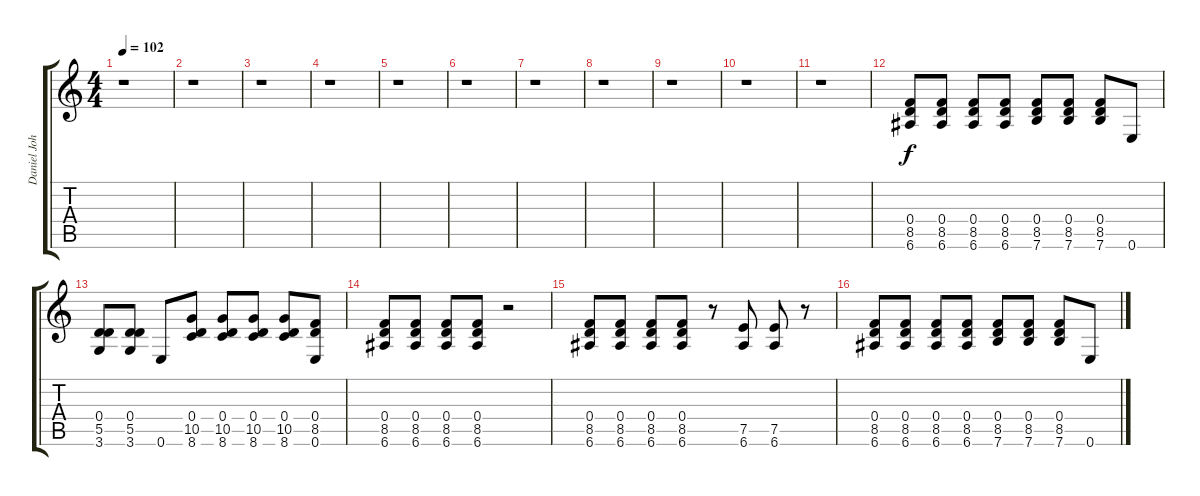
\track ("Daniel Johns (gtr4)" "Daniel Joh") {instrument acousticguitarnylon}
\staff {score tabs}
\tuning (E4 B3 G3 D3 A2 E2) {hide}
\ts (4 4)
\tempo 102
\clef g2
\ks c
r.1{dy f instrument acousticguitarnylon} |
r.1 |
r.1 |
r.1 |
r.1 |
r.1 |
r.1 |
r.1 |
r.1 |
r.1 |
r.1 |
(0.4 8.5 6.6).8 (0.4 8.5 6.6).8 (0.4 8.5 6.6).8 (0.4 8.5 6.6).8 (0.4 8.5 7.6).8 (0.4 8.5 7.6).8 (0.4 8.5 7.6).8 0.6.8 |
(0.4 5.5 3.6).8 (0.4 5.5 3.6).8 0.6.8 (0.4 10.5 8.6).8 (0.4 10.5 8.6).8 (0.4 10.5 8.6).8 (0.4 10.5 8.6).8 (0.4 8.5 0.6).8 |
(0.4 8.5 6.6).8 (0.4 8.5 6.6).8 (0.4 8.5 6.6).8 (0.4 8.5 6.6).8 r.2 |
(0.4 8.5 6.6).8 (0.4 8.5 6.6).8 (0.4 8.5 6.6).8 (0.4 8.5 6.6).8 r.8 (7.5 6.6).8 (7.5 6.6).8 r.8 |
(0.4 8.5 6.6).8 (0.4 8.5 6.6).8 (0.4 8.5 6.6).8 (0.4 8.5 6.6).8 (0.4 8.5 7.6).8 (0.4 8.5 7.6).8 (0.4 8.5 7.6).8 0.6.8
